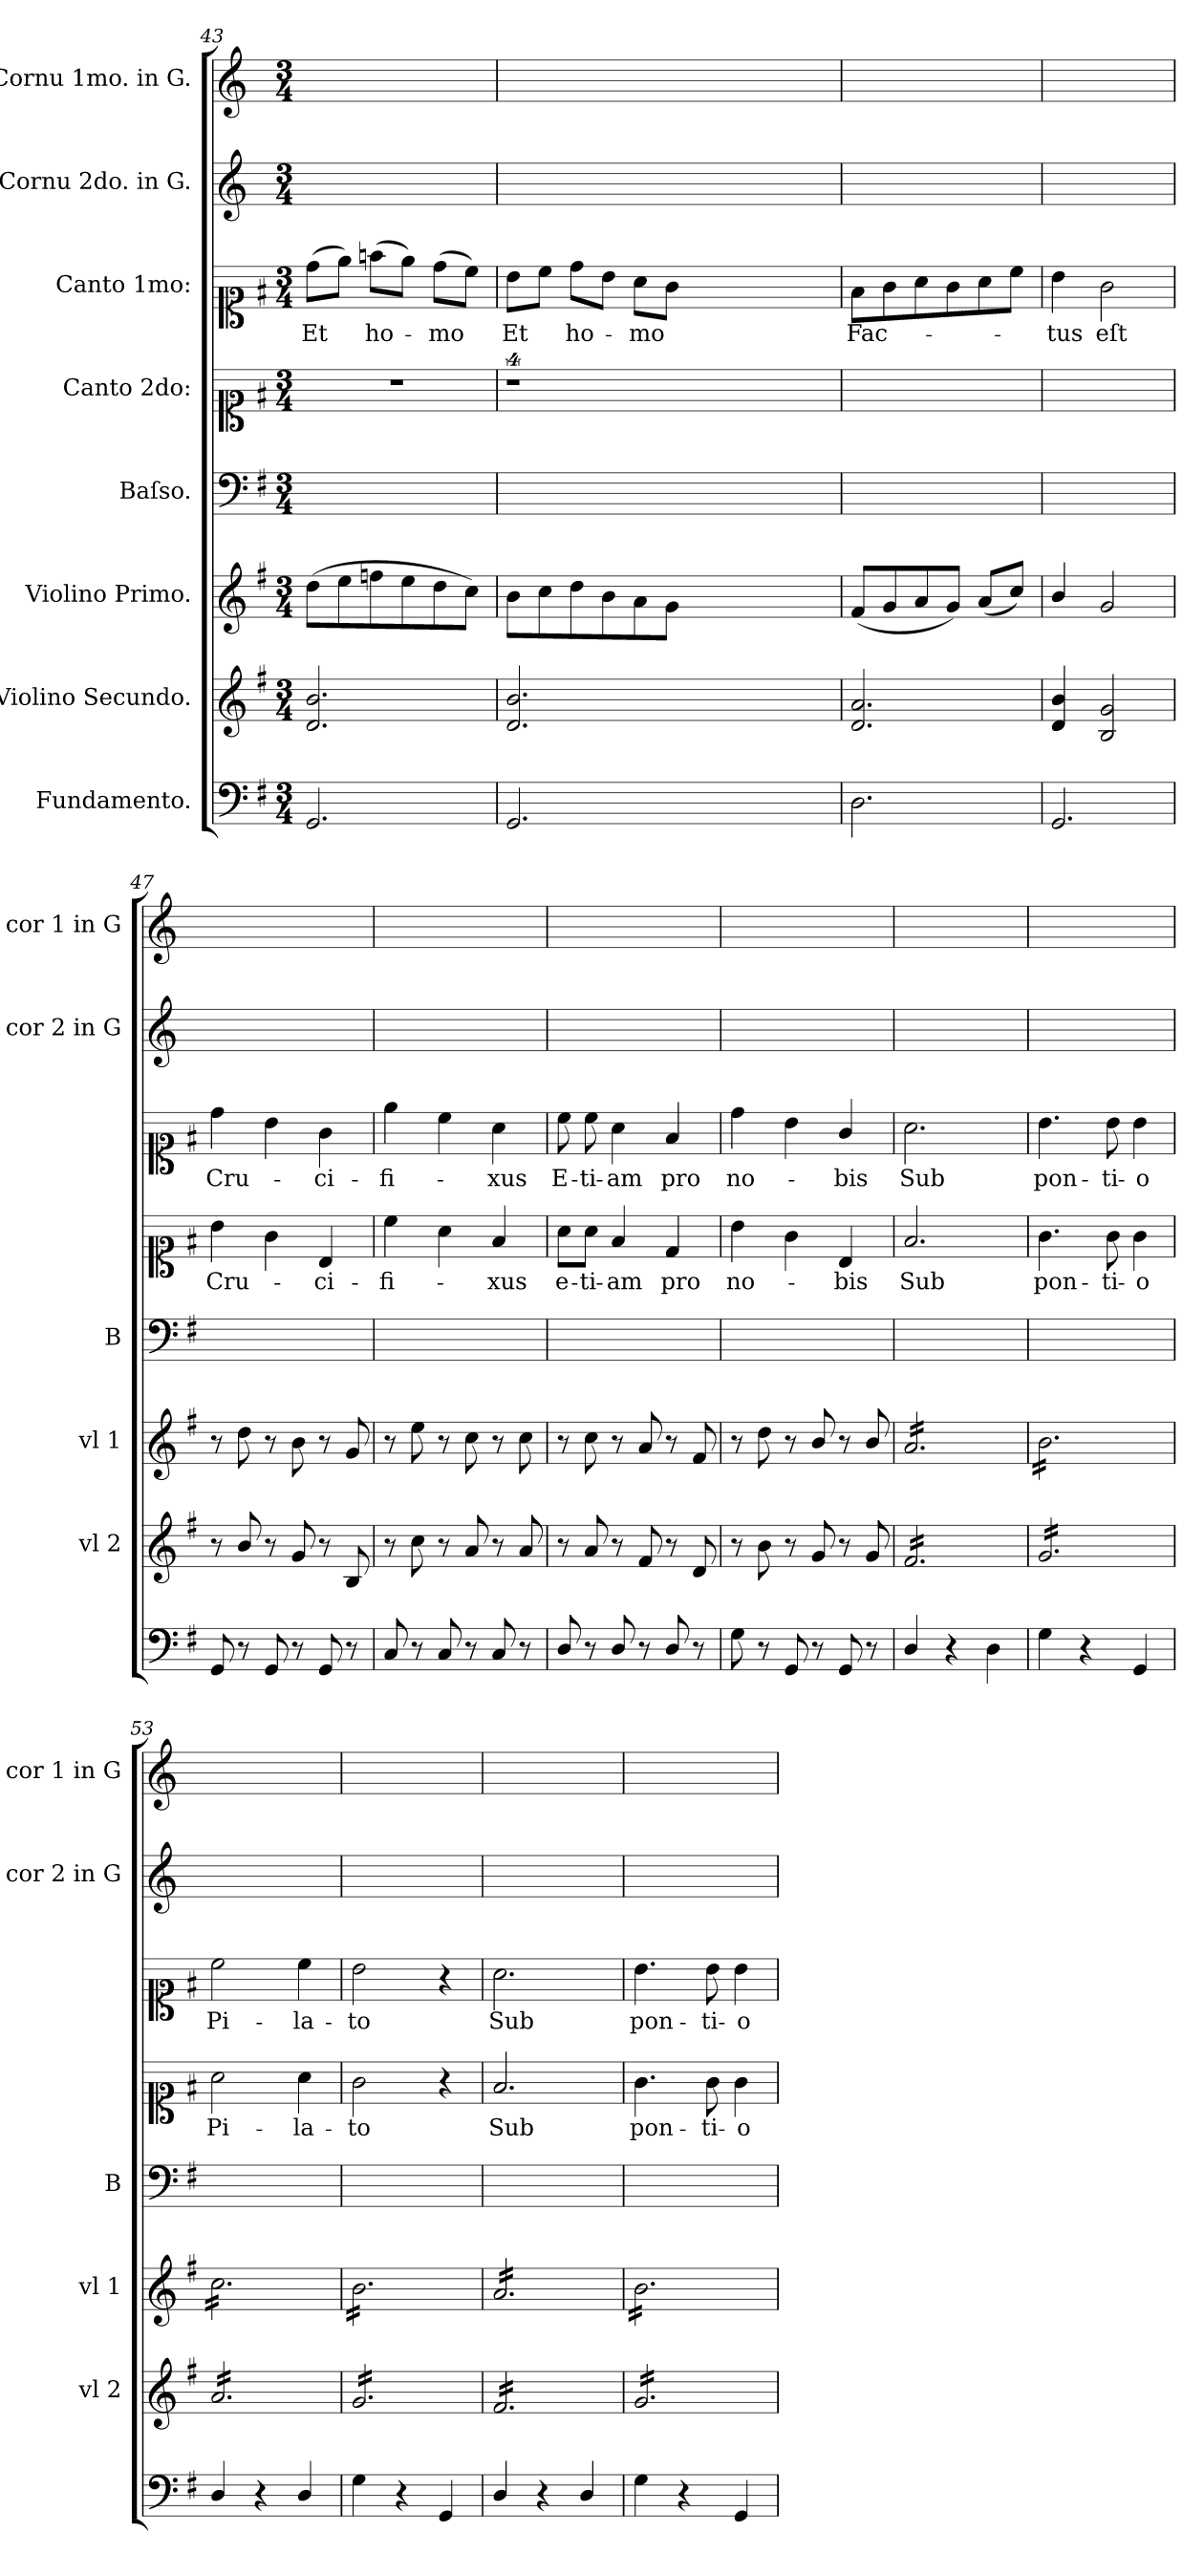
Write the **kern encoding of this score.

**kern	**kern	**dynam	**kern	**dynam	**kern	**kern	**text	**kern	**text	**kern	**kern
*part8	*part7	*part7	*part6	*part6	*part5	*part4	*part4	*part3	*part3	*part2	*part1
*staff8	*staff7	*staff7	*staff6	*staff6	*staff5	*staff4	*staff4	*staff3	*staff3	*staff2	*staff1
*I"Fundamento.	*I"Violino Secundo.	*	*I"Violino Primo.	*	*I"Baſso.	*I"Canto 2do:	*	*I"Canto 1mo:	*	*I"Cornu 2do. in G.	*I"Cornu 1mo. in G.
*	*I'vl 2	*	*I'vl 1	*	*I'B	*	*	*	*	*I'cor 2 in G	*I'cor 1 in G
*clefF4	*clefG2	*	*clefG2	*	*clefF4	*clefC1	*	*clefC1	*	*clefG2	*clefG2
*	*	*	*	*	*	*	*	*	*	*ITrd3c5	*ITrd3c5
*k[f#]	*k[f#]	*	*k[f#]	*	*k[f#]	*k[f#]	*	*k[f#]	*	*k[f#]	*k[f#]
*G:	*G:	*	*G:	*	*G:	*G:	*	*G:	*	*G:	*G:
*M3/4	*M3/4	*	*M3/4	*	*M3/4	*M3/4	*	*M3/4	*	*M3/4	*M3/4
=43	=43	=43	=43	=43	=43	=43	=43	=43	=43	=43	=43
2.GG/	2.d/ 2.b/	.	(8dd\L	.	2.ryy	2.r	.	(8dd\L	Et	2.ryy	2.ryy
.	.	.	8ee\	.	.	.	.	8ee\J)	.	.	.
.	.	.	8ffn\	.	.	.	.	(8ffn\L	ho-	.	.
.	.	.	8ee\	.	.	.	.	8ee\J)	.	.	.
.	.	.	8dd\	.	.	.	.	(8dd\L	-mo	.	.
.	.	.	8cc\J)	.	.	.	.	8cc\J)	.	.	.
=44	=44	=44	=44	=44	=44	=44	=44	=44	=44	=44	=44
2.GG/	2.d/ 2.b/	.	8b\L	.	2.ryy	4%9r	.	8b\L	Et	2.ryy	2.ryy
.	.	.	8cc\	.	.	.	.	8cc\J	.	.	.
.	.	.	8dd\	.	.	.	.	8dd\L	ho-	.	.
.	.	.	8b\	.	.	.	.	8b\J	.	.	.
.	.	.	8a\	.	.	.	.	8a\L	-mo	.	.
.	.	.	8g\J	.	.	.	.	8g\J	.	.	.
1.ryy	1.ryy	.	1.ryy	.	1.ryy	.	.	1.ryy	.	1.ryy	1.ryy
=45	=45	=45	=45	=45	=45	=45	=45	=45	=45	=45	=45
2.D\	2.d/ 2.a/	.	(8f#/L	.	2.ryy	2.ryy	.	8f#\L	Fac-	2.ryy	2.ryy
.	.	.	8g/	.	.	.	.	8g\	.	.	.
.	.	.	8a/	.	.	.	.	8a\	.	.	.
.	.	.	8g/J)	.	.	.	.	8g\	.	.	.
.	.	.	(8a/L	.	.	.	.	8a\	.	.	.
.	.	.	8cc/J)	.	.	.	.	8cc\J	.	.	.
=46	=46	=46	=46	=46	=46	=46	=46	=46	=46	=46	=46
2.GG/	4d/ 4b/	.	4b/	.	2.ryy	2.ryy	.	4b\	-tus	2.ryy	2.ryy
.	2B/ 2g/	.	2g/	.	.	.	.	2g\	eſt	.	.
=47	=47	=47	=47	=47	=47	=47	=47	=47	=47	=47	=47
8GG/	8r	.	8r	.	2.ryy	4b\	Cru-	4dd\	Cru-	2.ryy	2.ryy
8r	8b/	pia.	8dd\	piano.	.	.	.	.	.	.	.
8GG/	8r	.	8r	.	.	4g\	.	4b\	.	.	.
8r	8g/	.	8b\	.	.	.	.	.	.	.	.
8GG/	8r	.	8r	.	.	4B/	-ci-	4g\	-ci-	.	.
8r	8B/	.	8g/	.	.	.	.	.	.	.	.
=48	=48	=48	=48	=48	=48	=48	=48	=48	=48	=48	=48
8C/	8r	.	8r	.	2.ryy	4cc\	-fi-	4ee\	-fi-	2.ryy	2.ryy
8r	8cc\	.	8ee\	.	.	.	.	.	.	.	.
8C/	8r	.	8r	.	.	4a\	.	4cc\	.	.	.
8r	8a/	.	8cc\	.	.	.	.	.	.	.	.
8C/	8r	.	8r	.	.	4f#/	-xus	4a\	-xus	.	.
8r	8a/	.	8cc\	.	.	.	.	.	.	.	.
=49	=49	=49	=49	=49	=49	=49	=49	=49	=49	=49	=49
8D/	8r	.	8r	.	2.ryy	8a\L	e-	8cc\	E-	2.ryy	2.ryy
8r	8a/	.	8cc\	.	.	8a\J	-ti-	8cc\	-ti-	.	.
8D/	8r	.	8r	.	.	4f#/	-am	4a\	-am	.	.
8r	8f#/	.	8a/	.	.	.	.	.	.	.	.
8D/	8r	.	8r	.	.	4d/	pro	4f#/	pro	.	.
8r	8d/	.	8f#/	.	.	.	.	.	.	.	.
=50	=50	=50	=50	=50	=50	=50	=50	=50	=50	=50	=50
8G\	8r	.	8r	.	2.ryy	4b\	no-	4dd\	no-	2.ryy	2.ryy
8r	8b\	.	8dd\	.	.	.	.	.	.	.	.
8GG/	8r	.	8r	.	.	4g\	.	4b\	.	.	.
8r	8g/	.	8b/	.	.	.	.	.	.	.	.
8GG/	8r	.	8r	.	.	4B/	-bis	4g/	-bis	.	.
8r	8g/	.	8b/	.	.	.	.	.	.	.	.
=51	=51	=51	=51	=51	=51	=51	=51	=51	=51	=51	=51
*	*tremolo	*	*	*	*	*	*	*	*	*	*
*	*	*	*tremolo	*	*	*	*	*	*	*	*
4D/	16f#/LL	.	16a/LL	.	2.ryy	2.f#/	Sub	2.a\	Sub	2.ryy	2.ryy
.	16f#/	.	16a/	.	.	.	.	.	.	.	.
.	16f#/	.	16a/	.	.	.	.	.	.	.	.
.	16f#/	.	16a/	.	.	.	.	.	.	.	.
4r	16f#/	.	16a/	.	.	.	.	.	.	.	.
.	16f#/	.	16a/	.	.	.	.	.	.	.	.
.	16f#/	.	16a/	.	.	.	.	.	.	.	.
.	16f#/	.	16a/	.	.	.	.	.	.	.	.
4D\	16f#/	.	16a/	.	.	.	.	.	.	.	.
.	16f#/	.	16a/	.	.	.	.	.	.	.	.
.	16f#/	.	16a/	.	.	.	.	.	.	.	.
.	16f#/JJ	.	16a/JJ	.	.	.	.	.	.	.	.
=52	=52	=52	=52	=52	=52	=52	=52	=52	=52	=52	=52
4G\	16g/LL	.	16b\LL	.	2.ryy	4.g\	pon-	4.b\	pon-	2.ryy	2.ryy
.	16g/	.	16b\	.	.	.	.	.	.	.	.
.	16g/	.	16b\	.	.	.	.	.	.	.	.
.	16g/	.	16b\	.	.	.	.	.	.	.	.
4r	16g/	.	16b\	.	.	.	.	.	.	.	.
.	16g/	.	16b\	.	.	.	.	.	.	.	.
.	16g/	.	16b\	.	.	8g\	-ti-	8b\	-ti-	.	.
.	16g/	.	16b\	.	.	.	.	.	.	.	.
4GG/	16g/	.	16b\	.	.	4g\	-o	4b\	-o	.	.
.	16g/	.	16b\	.	.	.	.	.	.	.	.
.	16g/	.	16b\	.	.	.	.	.	.	.	.
.	16g/JJ	.	16b\JJ	.	.	.	.	.	.	.	.
=53	=53	=53	=53	=53	=53	=53	=53	=53	=53	=53	=53
4D/	16a/LL	.	16cc\LL	.	2.ryy	2a\	Pi-	2cc\	Pi-	2.ryy	2.ryy
.	16a/	.	16cc\	.	.	.	.	.	.	.	.
.	16a/	.	16cc\	.	.	.	.	.	.	.	.
.	16a/	.	16cc\	.	.	.	.	.	.	.	.
4r	16a/	.	16cc\	.	.	.	.	.	.	.	.
.	16a/	.	16cc\	.	.	.	.	.	.	.	.
.	16a/	.	16cc\	.	.	.	.	.	.	.	.
.	16a/	.	16cc\	.	.	.	.	.	.	.	.
4D/	16a/	.	16cc\	.	.	4a\	-la-	4cc\	-la-	.	.
.	16a/	.	16cc\	.	.	.	.	.	.	.	.
.	16a/	.	16cc\	.	.	.	.	.	.	.	.
.	16a/JJ	.	16cc\JJ	.	.	.	.	.	.	.	.
=54	=54	=54	=54	=54	=54	=54	=54	=54	=54	=54	=54
4G\	16g/LL	.	16b\LL	.	2.ryy	2g\	-to	2b\	-to	2.ryy	2.ryy
.	16g/	.	16b\	.	.	.	.	.	.	.	.
.	16g/	.	16b\	.	.	.	.	.	.	.	.
.	16g/	.	16b\	.	.	.	.	.	.	.	.
4r	16g/	.	16b\	.	.	.	.	.	.	.	.
.	16g/	.	16b\	.	.	.	.	.	.	.	.
.	16g/	.	16b\	.	.	.	.	.	.	.	.
.	16g/	.	16b\	.	.	.	.	.	.	.	.
4GG/	16g/	.	16b\	.	.	4r	.	4r	.	.	.
.	16g/	.	16b\	.	.	.	.	.	.	.	.
.	16g/	.	16b\	.	.	.	.	.	.	.	.
.	16g/JJ	.	16b\JJ	.	.	.	.	.	.	.	.
=55	=55	=55	=55	=55	=55	=55	=55	=55	=55	=55	=55
4D/	16f#/LL	.	16a/LL	.	2.ryy	2.f#/	Sub	2.a\	Sub	2.ryy	2.ryy
.	16f#/	.	16a/	.	.	.	.	.	.	.	.
.	16f#/	.	16a/	.	.	.	.	.	.	.	.
.	16f#/	.	16a/	.	.	.	.	.	.	.	.
4r	16f#/	.	16a/	.	.	.	.	.	.	.	.
.	16f#/	.	16a/	.	.	.	.	.	.	.	.
.	16f#/	.	16a/	.	.	.	.	.	.	.	.
.	16f#/	.	16a/	.	.	.	.	.	.	.	.
4D/	16f#/	.	16a/	.	.	.	.	.	.	.	.
.	16f#/	.	16a/	.	.	.	.	.	.	.	.
.	16f#/	.	16a/	.	.	.	.	.	.	.	.
.	16f#/JJ	.	16a/JJ	.	.	.	.	.	.	.	.
=56	=56	=56	=56	=56	=56	=56	=56	=56	=56	=56	=56
4G\	16g/LL	.	16b\LL	.	2.ryy	4.g\	pon-	4.b\	pon-	2.ryy	2.ryy
.	16g/	.	16b\	.	.	.	.	.	.	.	.
.	16g/	.	16b\	.	.	.	.	.	.	.	.
.	16g/	.	16b\	.	.	.	.	.	.	.	.
4r	16g/	.	16b\	.	.	.	.	.	.	.	.
.	16g/	.	16b\	.	.	.	.	.	.	.	.
.	16g/	.	16b\	.	.	8g\	-ti-	8b\	-ti-	.	.
.	16g/	.	16b\	.	.	.	.	.	.	.	.
4GG/	16g/	.	16b\	.	.	4g\	-o	4b\	-o	.	.
.	16g/	.	16b\	.	.	.	.	.	.	.	.
.	16g/	.	16b\	.	.	.	.	.	.	.	.
.	16g/JJ	.	16b\JJ	.	.	.	.	.	.	.	.
*	*	*	*Xtremolo	*	*	*	*	*	*	*	*
*	*Xtremolo	*	*	*	*	*	*	*	*	*	*
=	=	=	=	=	=	=	=	=	=	=	=
*-	*-	*-	*-	*-	*-	*-	*-	*-	*-	*-	*-
